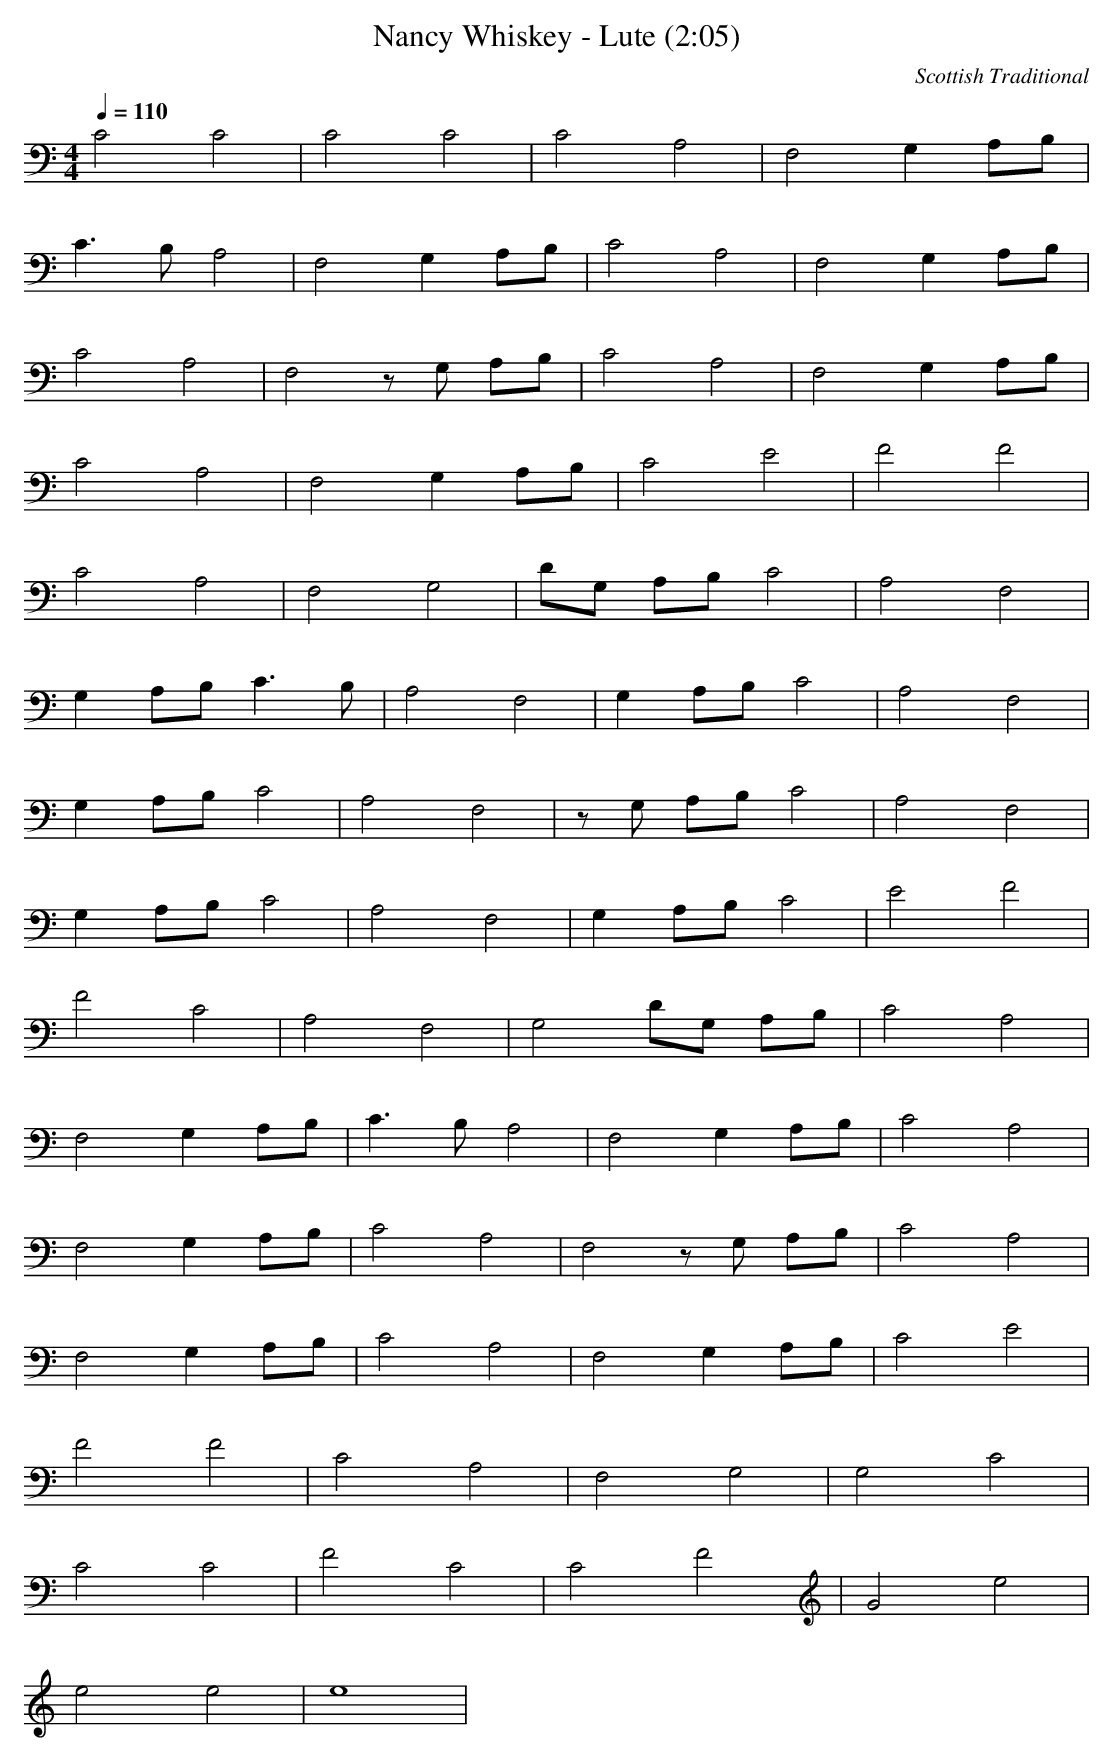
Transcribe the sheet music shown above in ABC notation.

X:1
T:Nancy Whiskey - Lute (2:05)
C:Scottish Traditional
M:4/4
L:1/8
Q:1/4=110
K:C
C4 C4|C4 C4|C4 A,4|F,4 G,2 A,B,|
C3B, A,4|F,4 G,2 A,B,|C4 A,4|F,4 G,2 A,B,|
C4 A,4|F,4 zG, A,B,|C4 A,4|F,4 G,2 A,B,|
C4 A,4|F,4 G,2 A,B,|C4 E4|F4 F4|
C4 A,4|F,4 G,4|DG, A,B, C4|A,4 F,4|
G,2 A,B, C3B,|A,4 F,4|G,2 A,B, C4|A,4 F,4|
G,2 A,B, C4|A,4 F,4|zG, A,B, C4|A,4 F,4|
G,2 A,B, C4|A,4 F,4|G,2 A,B, C4|E4 F4|
F4 C4|A,4 F,4|G,4 DG, A,B,|C4 A,4|
F,4 G,2 A,B,|C3B, A,4|F,4 G,2 A,B,|C4 A,4|
F,4 G,2 A,B,|C4 A,4|F,4 zG, A,B,|C4 A,4|
F,4 G,2 A,B,|C4 A,4|F,4 G,2 A,B,|C4 E4|
F4 F4|C4 A,4|F,4 G,4|G,4 C4|
C4 C4|F4 C4|C4 F4|G4 e4|
e4 e4|e8|
